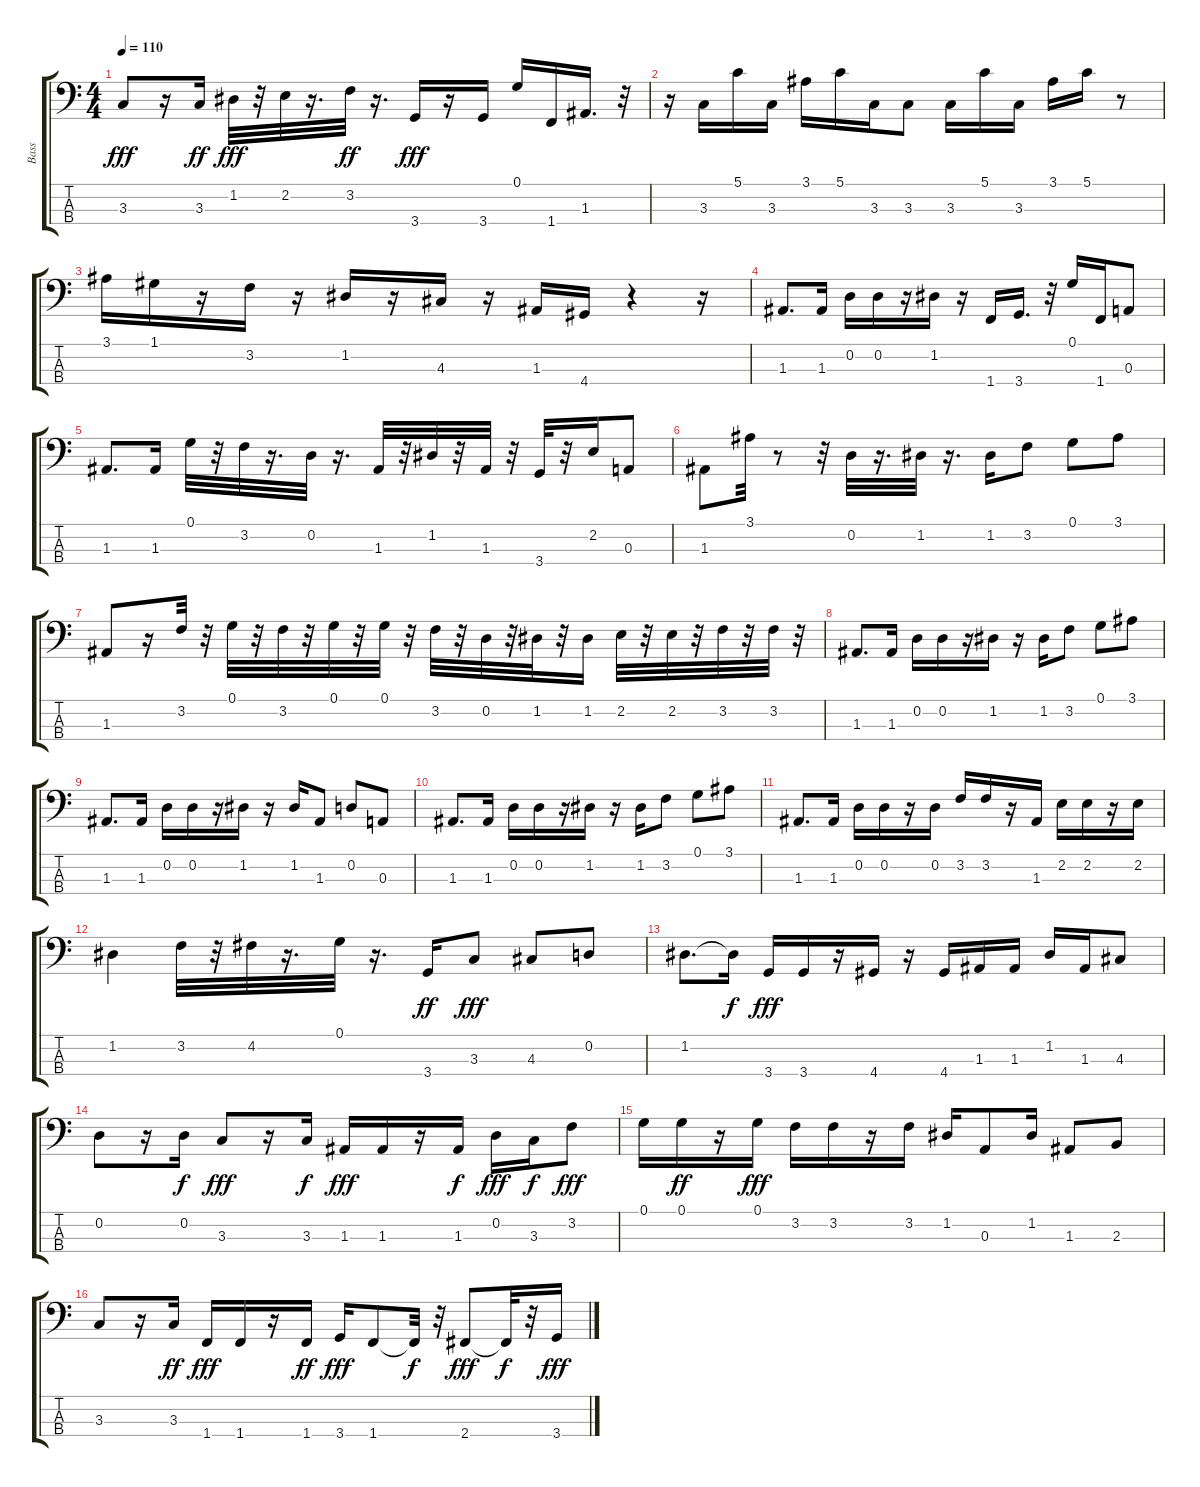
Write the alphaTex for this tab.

\track ("Bass" "Bass") {instrument fretlessbass}
\staff {score tabs}
\tuning (G2 D2 A1 E1) {hide}
\ts (4 4)
\tempo 110
\clef f4
\ks c
3.3.8{dy fff} r.16 3.3.16{dy ff} 1.2.32{dy fff} r.32 2.2.32 r.16{d} 3.2.32{dy ff} r.16{d} 3.4.16{dy fff} r.16 3.4.16 0.1.16 1.4.16 1.3.16{d} r.32 |
r.16 3.3.16 5.1.16 3.3.16 3.1.16 5.1.16 3.3.16 3.3.8 3.3.16 5.1.16 3.3.16 3.1.16 5.1.16 r.8 |
3.1.16 1.1.16 r.16 3.2.16 r.16 1.2.16 r.16 4.3.16 r.16 1.3.16 4.4.16 r.4 r.16 |
1.3.8{d} 1.3.16 0.2.16 0.2.16 r.16 1.2.16 r.16 1.4.16 3.4.16{d} r.32 0.1.16 1.4.16 0.3.8 |
1.3.8{d} 1.3.16 0.1.32 r.32 3.2.32 r.16{d} 0.2.32 r.16{d} 1.3.32 r.32 1.2.32 r.32 1.3.32 r.32 3.4.32 r.32 2.2.16 0.3.8 |
1.3.8 3.1.32 r.8 r.32 0.2.32 r.16{d} 1.2.32 r.16{d} 1.2.16 3.2.8 0.1.8 3.1.8 |
1.3.8 r.16 3.2.32 r.32 0.1.32 r.32 3.2.32 r.32 0.1.32 r.32 0.1.32 r.32 3.2.32 r.32 0.2.32 r.32 1.2.32 r.32 1.2.16 2.2.32 r.32 2.2.32 r.32 3.2.32 r.32 3.2.32 r.32 |
1.3.8{d} 1.3.16 0.2.16 0.2.16 r.16 1.2.16 r.16 1.2.16 3.2.8 0.1.8 3.1.8 |
1.3.8{d} 1.3.16 0.2.16 0.2.16 r.16 1.2.16 r.16 1.2.16 1.3.8 0.2.8 0.3.8 |
1.3.8{d} 1.3.16 0.2.16 0.2.16 r.16 1.2.16 r.16 1.2.16 3.2.8 0.1.8 3.1.8 |
1.3.8{d} 1.3.16 0.2.16 0.2.16 r.16 0.2.16 3.2.16 3.2.16 r.16 1.3.16 2.2.16 2.2.16 r.16 2.2.16 |
1.2.4 3.2.32 r.32 4.2.32 r.16{d} 0.1.32 r.16{d} 3.4.16{dy ff} 3.3.8{dy fff} 4.3.8 0.2.8 |
1.2.8{d} 1.2{t}.16{dy f} 3.4.16{dy fff} 3.4.16 r.16 4.4.16 r.16 4.4.16 1.3.16 1.3.16 1.2.16 1.3.16 4.3.8 |
0.2.8 r.16 0.2.16{dy f} 3.3.8{dy fff} r.16 3.3.16{dy f} 1.3.16{dy fff} 1.3.16 r.16 1.3.16{dy f} 0.2.16{dy fff} 3.3.16{dy f} 3.2.8{dy fff} |
0.1.16 0.1.16{dy ff} r.16 0.1.16{dy fff} 3.2.16 3.2.16 r.16 3.2.16 1.2.16 0.3.8 1.2.16 1.3.8 2.3.8 |
3.3.8 r.16 3.3.16{dy ff} 1.4.16{dy fff} 1.4.16 r.16 1.4.16{dy ff} 3.4.16{dy fff} 1.4.8 1.4{t}.32{dy f} r.32 2.4.8{dy fff} 2.4{t}.32{dy f} r.32 3.4.16{dy fff}
